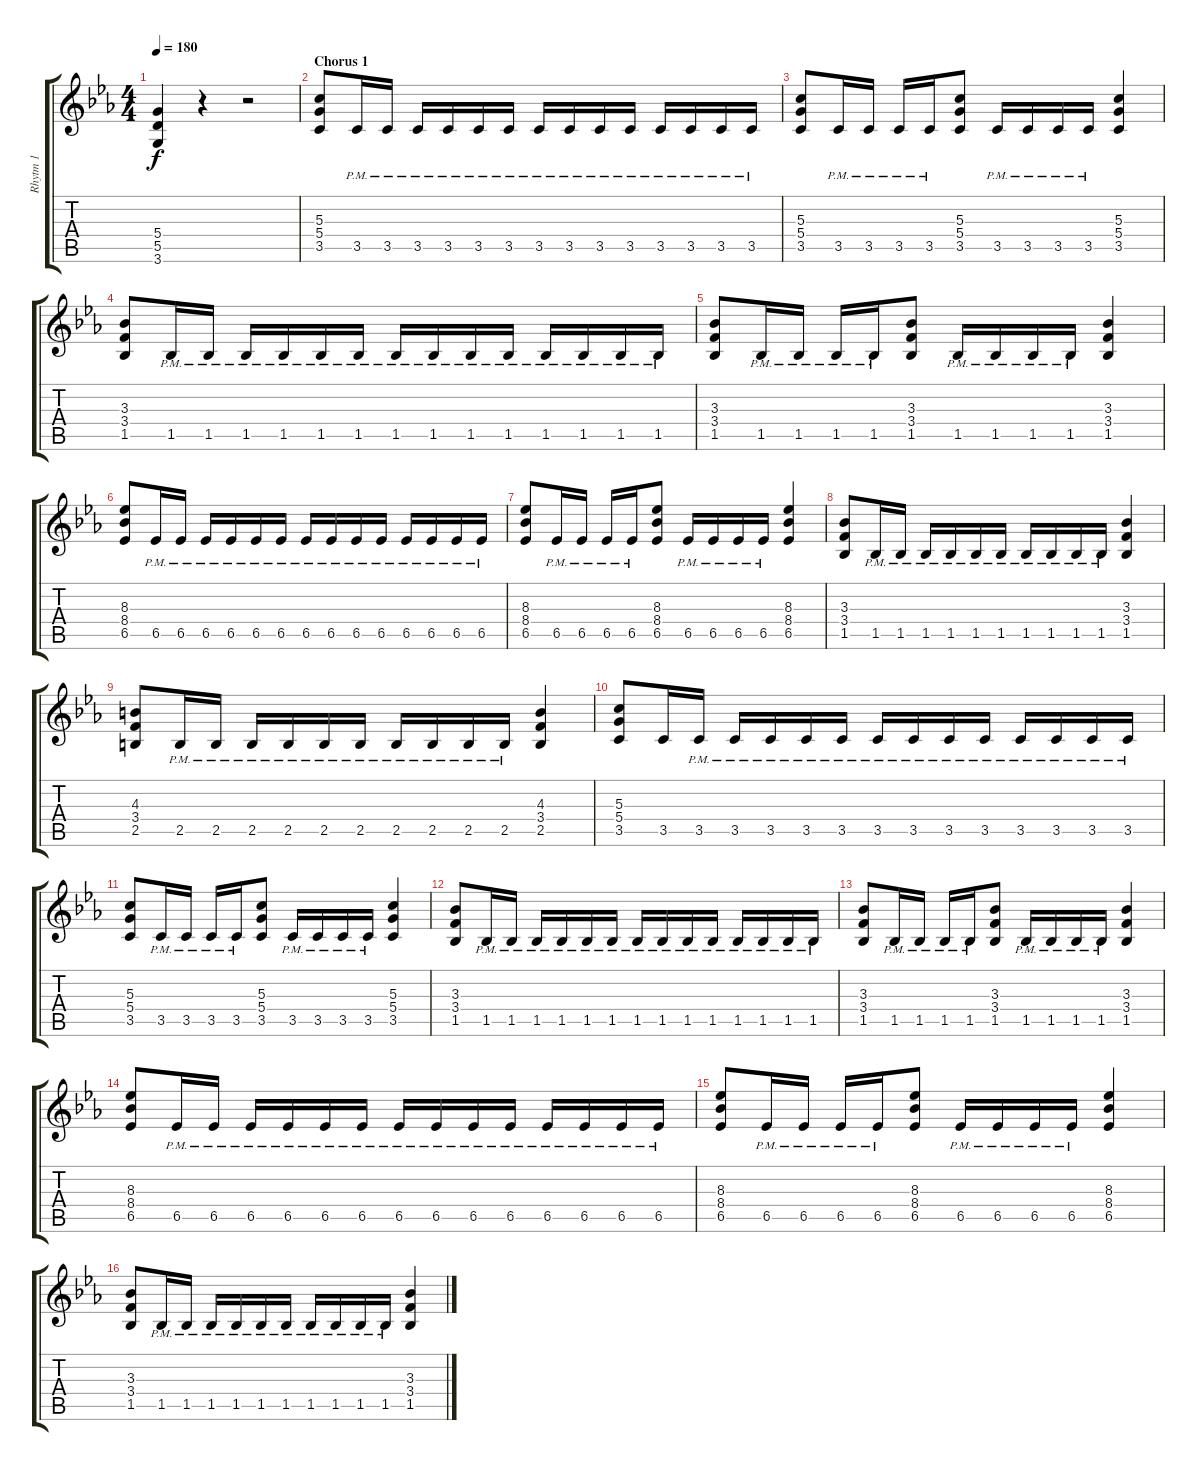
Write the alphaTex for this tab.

\track ("Rhytm 1" "Rhytm 1") {instrument overdrivenguitar}
\staff {score tabs}
\tuning (E4 B3 G3 D3 A2 E2) {hide}
\ts (4 4)
\tempo 180
\clef g2
\ks eb
(5.4 5.5 3.6).4{dy f} r.4 r.2 |
\section ("" "Chorus 1")
(5.3 5.4 3.5).8 3.5{pm}.16 3.5{pm}.16 3.5{pm}.16 3.5{pm}.16 3.5{pm}.16 3.5{pm}.16 3.5{pm}.16 3.5{pm}.16 3.5{pm}.16 3.5{pm}.16 3.5{pm}.16 3.5{pm}.16 3.5{pm}.16 3.5{pm}.16 |
(5.3 5.4 3.5).8 3.5{pm}.16 3.5{pm}.16 3.5{pm}.16 3.5{pm}.16 (5.3 5.4 3.5).8 3.5{pm}.16 3.5{pm}.16 3.5{pm}.16 3.5{pm}.16 (5.3 5.4 3.5).4 |
(3.3 3.4 1.5).8 1.5{pm}.16 1.5{pm}.16 1.5{pm}.16 1.5{pm}.16 1.5{pm}.16 1.5{pm}.16 1.5{pm}.16 1.5{pm}.16 1.5{pm}.16 1.5{pm}.16 1.5{pm}.16 1.5{pm}.16 1.5{pm}.16 1.5{pm}.16 |
(3.3 3.4 1.5).8 1.5{pm}.16 1.5{pm}.16 1.5{pm}.16 1.5{pm}.16 (3.3 3.4 1.5).8 1.5{pm}.16 1.5{pm}.16 1.5{pm}.16 1.5{pm}.16 (3.3 3.4 1.5).4 |
(8.3 8.4 6.5).8 6.5{pm}.16 6.5{pm}.16 6.5{pm}.16 6.5{pm}.16 6.5{pm}.16 6.5{pm}.16 6.5{pm}.16 6.5{pm}.16 6.5{pm}.16 6.5{pm}.16 6.5{pm}.16 6.5{pm}.16 6.5{pm}.16 6.5{pm}.16 |
(8.3 8.4 6.5).8 6.5{pm}.16 6.5{pm}.16 6.5{pm}.16 6.5{pm}.16 (8.3 8.4 6.5).8 6.5{pm}.16 6.5{pm}.16 6.5{pm}.16 6.5{pm}.16 (8.3 8.4 6.5).4 |
(3.3 3.4 1.5).8 1.5{pm}.16 1.5{pm}.16 1.5{pm}.16 1.5{pm}.16 1.5{pm}.16 1.5{pm}.16 1.5{pm}.16 1.5{pm}.16 1.5{pm}.16 1.5{pm}.16 (3.3 3.4 1.5).4 |
(4.3 3.4 2.5).8 2.5{pm}.16 2.5{pm}.16 2.5{pm}.16 2.5{pm}.16 2.5{pm}.16 2.5{pm}.16 2.5{pm}.16 2.5{pm}.16 2.5{pm}.16 2.5{pm}.16 (4.3 3.4 2.5).4 |
(5.3 5.4 3.5).8 3.5.16 3.5{pm}.16 3.5{pm}.16 3.5{pm}.16 3.5{pm}.16 3.5{pm}.16 3.5{pm}.16 3.5{pm}.16 3.5{pm}.16 3.5{pm}.16 3.5{pm}.16 3.5{pm}.16 3.5{pm}.16 3.5{pm}.16 |
(5.3 5.4 3.5).8 3.5{pm}.16 3.5{pm}.16 3.5{pm}.16 3.5{pm}.16 (5.3 5.4 3.5).8 3.5{pm}.16 3.5{pm}.16 3.5{pm}.16 3.5{pm}.16 (5.3 5.4 3.5).4 |
(3.3 3.4 1.5).8 1.5{pm}.16 1.5{pm}.16 1.5{pm}.16 1.5{pm}.16 1.5{pm}.16 1.5{pm}.16 1.5{pm}.16 1.5{pm}.16 1.5{pm}.16 1.5{pm}.16 1.5{pm}.16 1.5{pm}.16 1.5{pm}.16 1.5{pm}.16 |
(3.3 3.4 1.5).8 1.5{pm}.16 1.5{pm}.16 1.5{pm}.16 1.5{pm}.16 (3.3 3.4 1.5).8 1.5{pm}.16 1.5{pm}.16 1.5{pm}.16 1.5{pm}.16 (3.3 3.4 1.5).4 |
(8.3 8.4 6.5).8 6.5{pm}.16 6.5{pm}.16 6.5{pm}.16 6.5{pm}.16 6.5{pm}.16 6.5{pm}.16 6.5{pm}.16 6.5{pm}.16 6.5{pm}.16 6.5{pm}.16 6.5{pm}.16 6.5{pm}.16 6.5{pm}.16 6.5{pm}.16 |
(8.3 8.4 6.5).8 6.5{pm}.16 6.5{pm}.16 6.5{pm}.16 6.5{pm}.16 (8.3 8.4 6.5).8 6.5{pm}.16 6.5{pm}.16 6.5{pm}.16 6.5{pm}.16 (8.3 8.4 6.5).4 |
(3.3 3.4 1.5).8 1.5{pm}.16 1.5{pm}.16 1.5{pm}.16 1.5{pm}.16 1.5{pm}.16 1.5{pm}.16 1.5{pm}.16 1.5{pm}.16 1.5{pm}.16 1.5{pm}.16 (3.3 3.4 1.5).4
